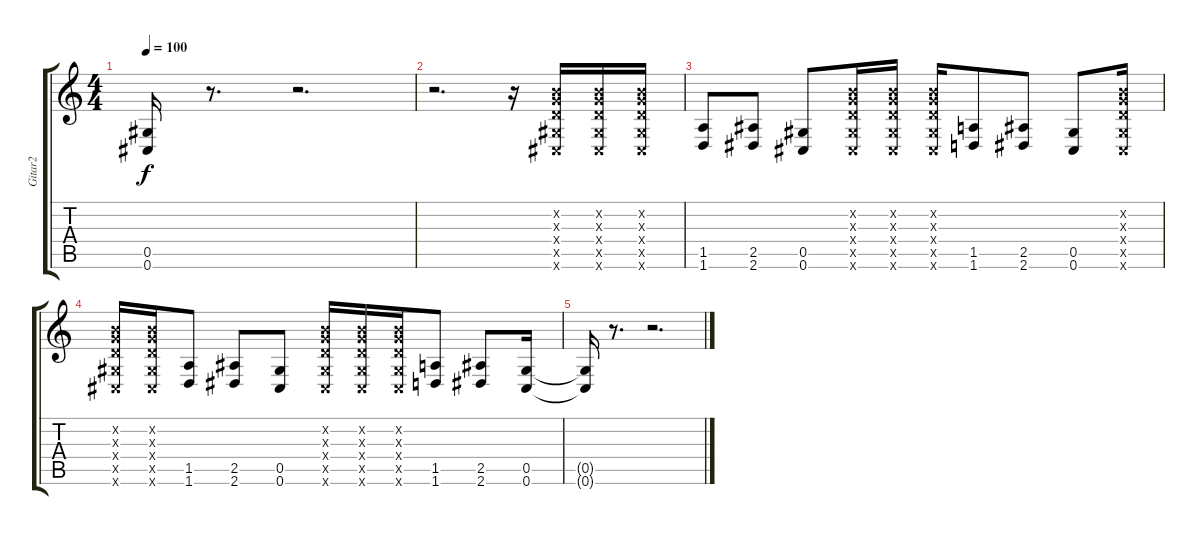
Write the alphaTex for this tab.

\track ("Gitar2" "Gitar2") {instrument overdrivenguitar}
\staff {score tabs}
\tuning (E4 B3 G3 D3 Ab2 Db2) {hide}
\ts (4 4)
\tempo 100
\clef g2
\ks c
(0.5{t} 0.6{t}).16{dy f} r.8{d} r.2{d} |
r.2{d} r.16 (0.2{x} 0.3{x} 0.4{x} 0.5{x} 0.6{x}).16 (0.2{x} 0.3{x} 0.4{x} 0.5{x} 0.6{x}).16 (0.2{x} 0.3{x} 0.4{x} 0.5{x} 0.6{x}).16 |
(1.5 1.6).8 (2.5 2.6).8 (0.5 0.6).8 (0.2{x} 0.3{x} 0.4{x} 0.5{x} 0.6{x}).16 (0.2{x} 0.3{x} 0.4{x} 0.5{x} 0.6{x}).16 (0.2{x} 0.3{x} 0.4{x} 0.5{x} 0.6{x}).16 (1.5 1.6).8 (2.5 2.6).8 (0.5 0.6).8 (0.2{x} 0.3{x} 0.4{x} 0.5{x} 0.6{x}).16 |
(0.2{x} 0.3{x} 0.4{x} 0.5{x} 0.6{x}).16 (0.2{x} 0.3{x} 0.4{x} 0.5{x} 0.6{x}).16 (1.5 1.6).8 (2.5 2.6).8 (0.5 0.6).8 (0.2{x} 0.3{x} 0.4{x} 0.5{x} 0.6{x}).16 (0.2{x} 0.3{x} 0.4{x} 0.5{x} 0.6{x}).16 (0.2{x} 0.3{x} 0.4{x} 0.5{x} 0.6{x}).16 (1.5 1.6).8 (2.5 2.6).8 (0.5 0.6).16 |
(0.5{t} 0.6{t}).16 r.8{d} r.2{d}
